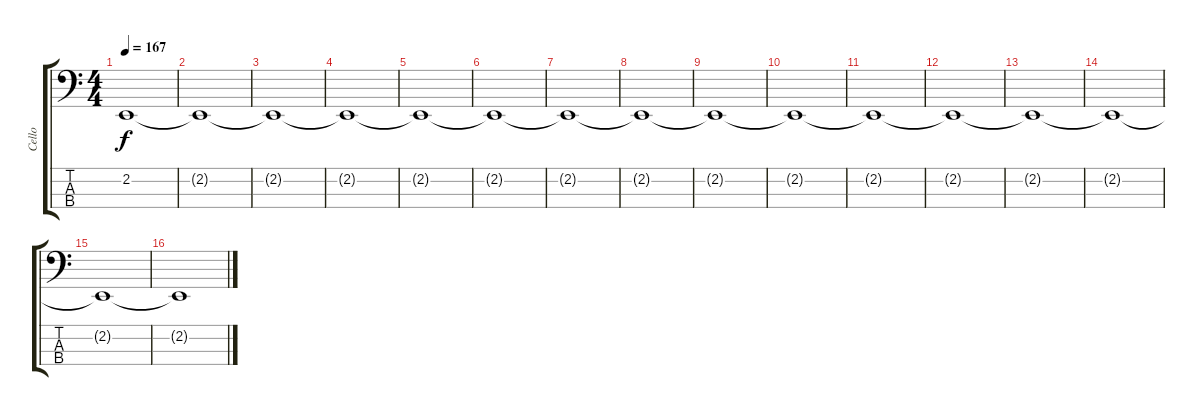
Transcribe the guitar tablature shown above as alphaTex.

\track ("Cello" "Cello") {instrument cello}
\staff {score tabs}
\tuning (G2 D2 A1 E1) {hide}
\ts (4 4)
\tempo 167
\clef f4
\ks c
2.2.1{dy f instrument cello} |
2.2{t}.1 |
2.2{t}.1 |
2.2{t}.1 |
2.2{t}.1 |
2.2{t}.1 |
2.2{t}.1 |
2.2{t}.1 |
2.2{t}.1 |
2.2{t}.1 |
2.2{t}.1 |
2.2{t}.1 |
2.2{t}.1 |
2.2{t}.1 |
2.2{t}.1 |
2.2{t}.1
